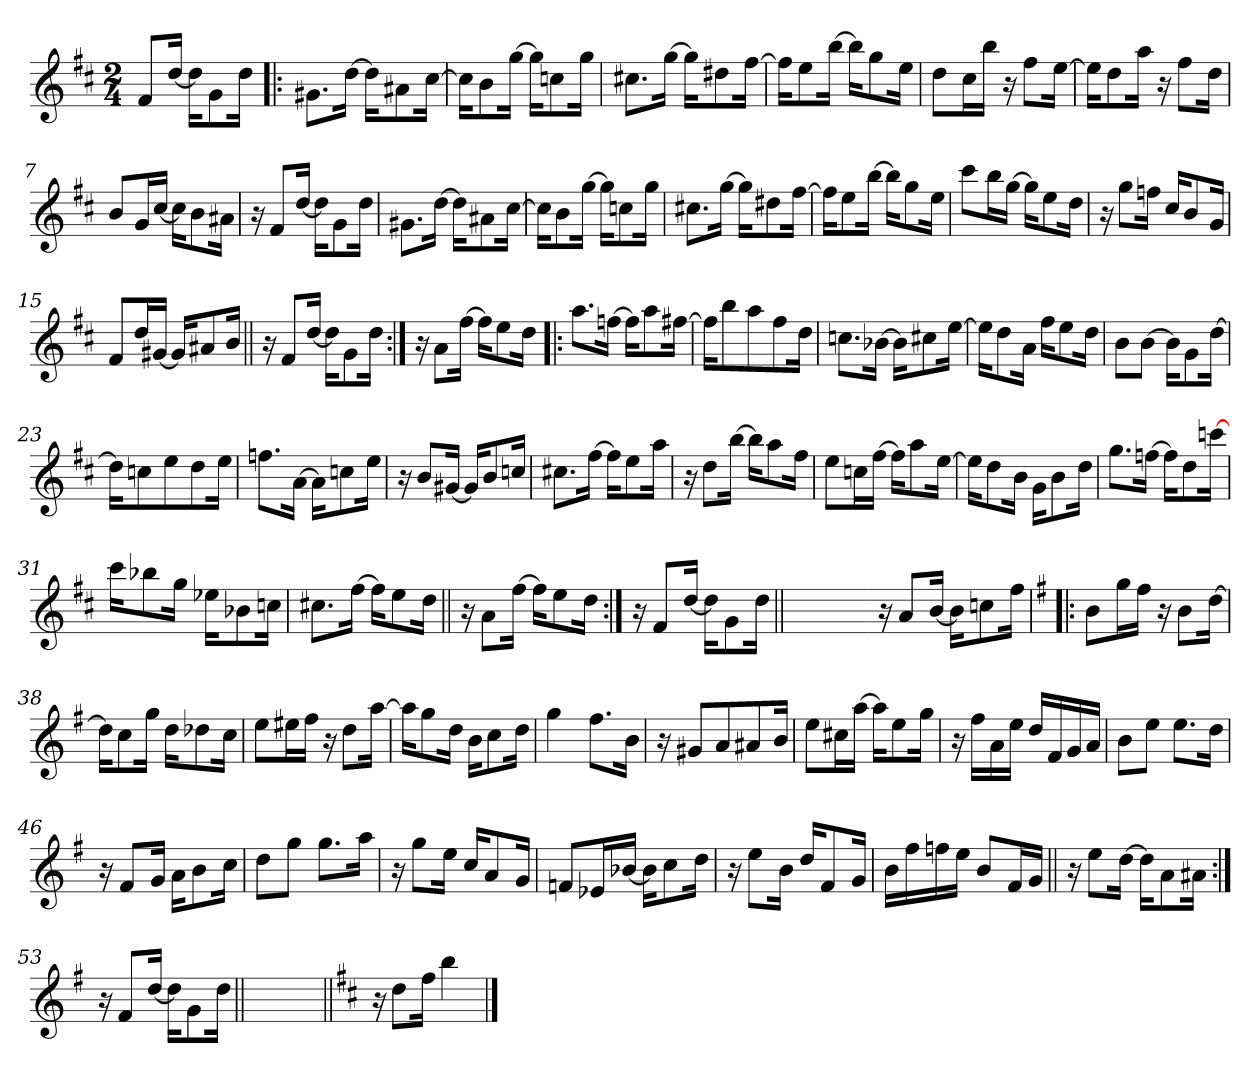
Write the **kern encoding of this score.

**kern
*part1
*staff1
*clefG2
*k[f#c#]
*D:
*M2/4
=
8f#/L
[16dd/Jk
16dd\KL]
8g\
16dd\Jk
=1!|:
8.g#X\L
[16dd\Jk
16dd\KL]
8a#X\
[<16cc#\Jk
=2
16cc#\KL]
8b\
[16gg\Jk
16gg\KL]
8ccn\
16gg\Jk
=3
8.cc#X\L
[16gg\Jk
16gg\KL]
8dd#X\
[16ff#\Jk
!!LO:LB:g=z
=4
16ff#\KL]
8ee\
[16bb\Jk
16bb\KL]
8gg\
16ee\Jk
=5
8dd\L
16cc#\L
16bb\JJ
16r
8ff#\L
[>16ee\Jk
=6
16ee\KL]
8dd\
16aa\Jk
16r
8ff#\L
16dd\Jk
=7
8b/L
16g/L
[16cc#/JJ
16cc#\KL]
8b\
16a#X\Jk
!!LO:LB:g=z
=8
16r
8f#/L
[16dd/Jk
16dd\KL]
8g\
16dd\Jk
=9
8.g#X\L
[16dd\Jk
16dd\KL]
8a#X\
[<16cc#\Jk
=10
16cc#\KL]
8b\
[16gg\Jk
16gg\KL]
8ccn\
16gg\Jk
=11
8.cc#X\L
[16gg\Jk
16gg\KL]
8dd#X\
[>16ff#\Jk
!!LO:LB:g=z
=12
16ff#\KL]
8ee\
[16bb\Jk
16bb\KL]
8gg\
16ee\Jk
=13
8ccc#\L
16bb\L
[16gg\JJ
16gg\KL]
8ee\
16dd\Jk
=14
16r
8gg\L
16ffn\Jk
16cc#/KL
8b/
16g/Jk
=15
8f#/L
16dd/L
[16g#X/JJ
16g#/KL]
8a#X/
16b/Jk
!!LO:LB:g=z
=16||
16r
8f#/L
[16dd/Jk
16dd\KL]
8g\
16dd\Jk
=17:|!
16r
8a\L
[16ff#\Jk
16ff#\KL]
8ee\
16dd\Jk
=18!|:
8.aa\L
[16ffn\Jk
16ff\KL]
8aa\
[16ff#X\Jk
=19
16ff#\KL]
8bb\
8aa\
8ff#\
16dd\Jk
!!LO:LB:g=z
=20
8.ccn\L
[16b-X\Jk
16b-\KL]
8cc#X\
[<16ee\Jk
=21
16ee\KL]
8dd\
16a\Jk
16ff#\KL
8ee\
16dd\Jk
=22
8b\L
[<8b\J
16b\KL]
8g\
[16dd\Jk
=23
16dd\KL]
8ccn\
8ee\
8dd\
16ee\Jk
!!LO:LB:g=z
=24
8.ffn\L
[16a\Jk
16a\KL]
8ccn\
16ee\Jk
=25
16r
8b/L
[16g#X/Jk
16g#/KL]
8b/
16ccn/Jk
=26
8.cc#X\L
[16ff#\Jk
16ff#\KL]
8ee\
16aa\Jk
=27
16r
8dd\L
[16bb\Jk
16bb\KL]
8aa\
16ff#\Jk
!!LO:LB:g=z
=28
8ee\L
16ccn\L
[16ff#\JJ
16ff#\KL]
8aa\
[>16ee\Jk
=29
16ee\KL]
8dd\
16b\Jk
16g\KL
8b\
16dd\Jk
=30
8.gg\L
[16ffn\Jk
16ff\KL]
8dd\
[>16cccn\Jk
=31
16ccc#\KL
8bb-X\
16gg\Jk
16ee-X\KL
8b-X\
16ccn\Jk
!!LO:LB:g=z
=32
8.cc#X\L
[16ff#\Jk
16ff#\KL]
8ee\
16dd\Jk
=33||
16r
8a\L
[16ff#\Jk
16ff#\KL]
8ee\
16dd\Jk
=34:|!
16r
8f#/L
[16dd/Jk
16dd\KL]
8g\
16dd\Jk
=34X1||
*stria0
2ryy
!!LO:PB:g=z
=36-
*stria5
16r
8a/L
[16b/Jk
16b\KL]
8ccn\
16ff#\Jk
=37!|:
*k[f#]
*G:
8b\L
16gg\L
16ff#\JJ
16r
8b\L
[>16dd\Jk
=38
16dd\KL]
8cc\
16gg\Jk
16dd\KL
8dd-X\
16cc\Jk
=39
8ee\L
16ee#X\L
16ff#\JJ
16r
8dd\L
[>16aa\Jk
!!LO:LB:g=z
=40
16aa\KL]
8gg\
16dd\Jk
16b\KL
8cc\
16dd\Jk
=41
4gg\
8.ff#\L
16b\Jk
=42
16r
8g#X/L
8a/
8a#X/
16b/Jk
=43
8ee\L
16cc#X\L
[16aa\JJ
16aa\KL]
8ee\
16gg\Jk
!!LO:LB:g=z
=44
16r
16ff#\LL
16a\
16ee\JJ
16dd/LL
16f#/
16g/
16a/JJ
=45
8b\L
8ee\J
8.ee\L
16dd\Jk
=46
16r
8f#/L
16g/Jk
16a\KL
8b\
16cc\Jk
=47
8dd\L
8gg\J
8.gg\L
16aa\Jk
!!LO:LB:g=z
=48
16r
8gg\L
16ee\Jk
16cc/KL
8a/
16g/Jk
=49
8fn/L
16e-X/L
[16b-X/JJ
16b-\KL]
8cc\
16dd\Jk
=50
16r
8ee\L
16b\Jk
16dd/KL
8f#/
16g/Jk
=51
16b\LL
16ff#\
16ffn\
16ee\JJ
8b/L
16f#/L
16g/JJ
!!LO:LB:g=z
=52||
16r
8ee\L
[16dd\Jk
16dd\KL]
8a\
16a#X\Jk
=53:|!
16r
8f#/L
[16dd/Jk
16dd\KL]
8g\
16dd\Jk
=54||
*stria0
2ryy
=55||
*stria5
*k[f#c#]
*D:
16r
8dd\L
16ff#\Jk
4bb\
==
*-
